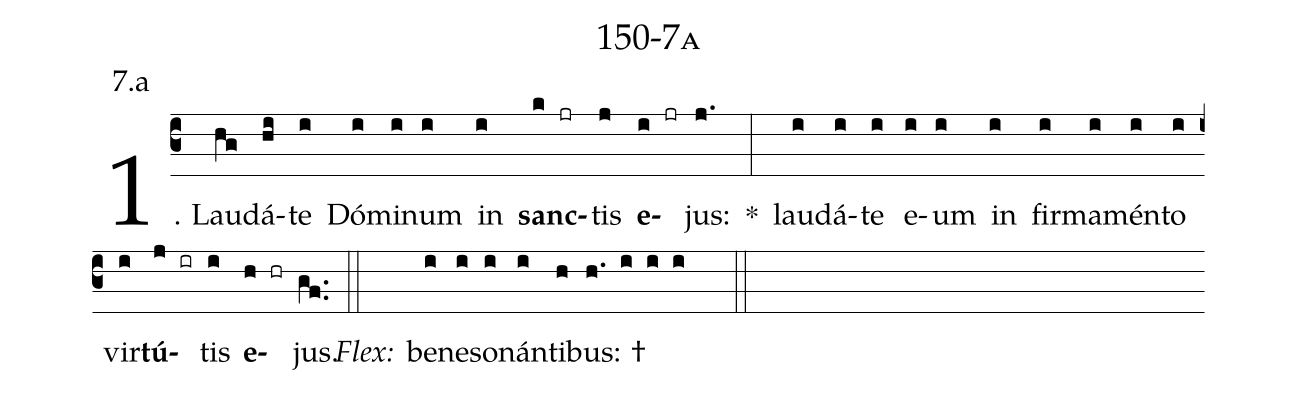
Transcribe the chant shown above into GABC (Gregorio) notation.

name: 150-7a;
annotation: 7.a;
%%
(c3)1. Lau(hg)dá(hi)te(i) Dó(i)mi(i)num(i) in(i) <b>sanc</b>(k jr)tis(j) <b>e</b>(i jr)jus:(j.) *(:) lau(i)dá(i)te(i) e(i)um(i) in(i) fir(i)ma(i)mén(i)to(i) vir(i)<b>tú</b>(j ir)tis(i) <b>e</b>(h hr)jus.(gf..) (::)
<i>Flex:</i>()  be(i)ne(i)so(i)nán(i)ti(h)bus: †(h. i i i  ::)
